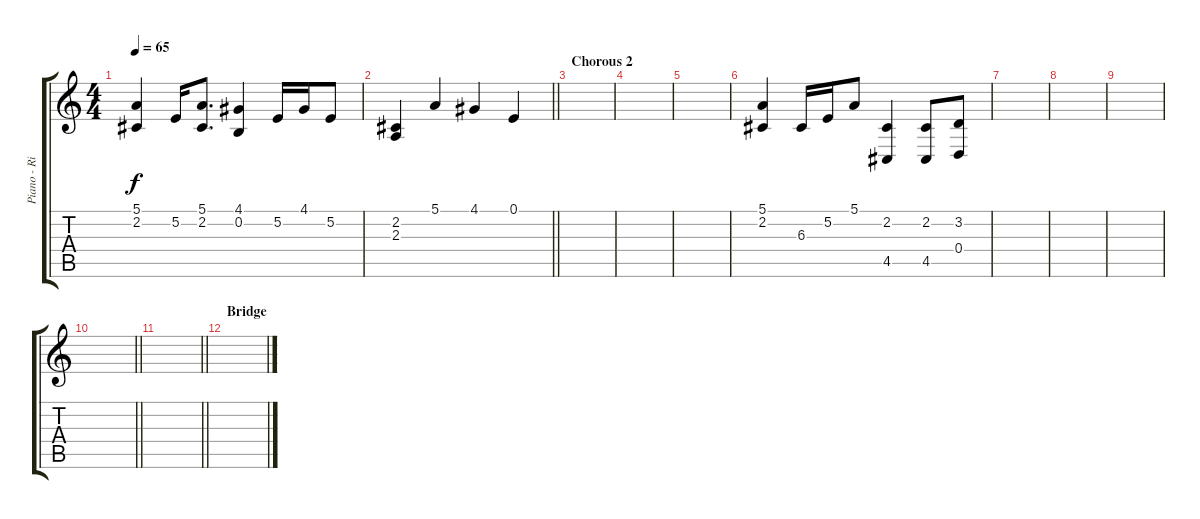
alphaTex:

\track ("Piano - Right Hand" "Piano - Ri") {instrument acousticgrandpiano}
\staff {score tabs}
\tuning (E4 B3 G3 D3 A2 D2) {hide}
\ts (4 4)
\tempo 65
\clef g2
\ks c
(5.1 2.2).4{dy f} 5.2.16 (5.1 2.2).8{d} (4.1 0.2).4 5.2.16 4.1.16 5.2.8 |
\barLineRight lightlight
(2.2 2.3).4 5.1.4 4.1.4 0.1.4 |
\section ("" "Chorous 2")
|
|
|
(5.1 2.2).4 6.3.16 5.2.16 5.1.8 (2.2 4.5).4 (2.2 4.5).8 (3.2 0.4).8 |
|
|
|
\barLineRight lightlight
|
\section ("" "")
\barLineRight lightlight
|
\section ("" "Bridge")
